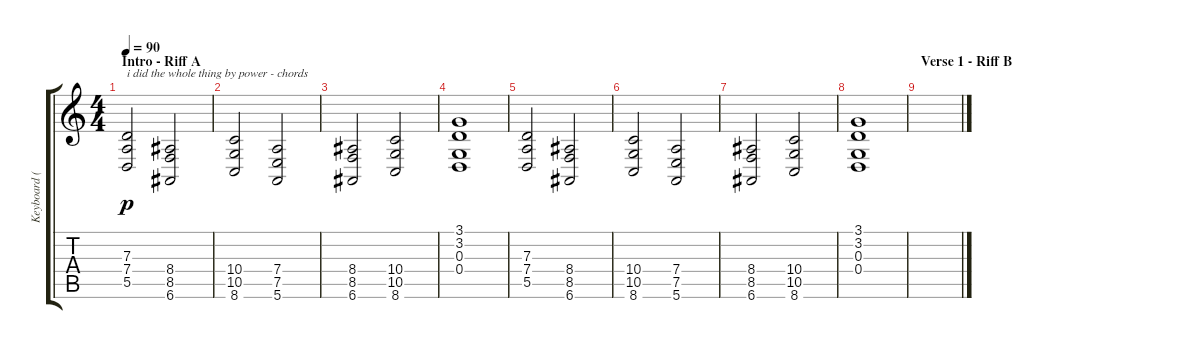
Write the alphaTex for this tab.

\track ("Keyboard (organ)" "Keyboard (") {instrument drawbarorgan}
\staff {score tabs}
\tuning (E4 B3 G3 D3 A2 E2) {hide}
\ts (4 4)
\section ("" "Intro - Riff A")
\tempo 90
\clef g2
\ks c
(7.3 7.4 5.5).2{txt "i did the whole thing by power - chords" dy p instrument drawbarorgan} (8.4 8.5 6.6).2 |
(10.4 10.5 8.6).2 (7.4 7.5 5.6).2 |
(8.4 8.5 6.6).2 (10.4 10.5 8.6).2 |
(3.1 3.2 0.3 0.4).1 |
(7.3 7.4 5.5).2 (8.4 8.5 6.6).2 |
(10.4 10.5 8.6).2 (7.4 7.5 5.6).2 |
(8.4 8.5 6.6).2 (10.4 10.5 8.6).2 |
(3.1 3.2 0.3 0.4).1 |
\section ("" "Verse 1 - Riff B")
